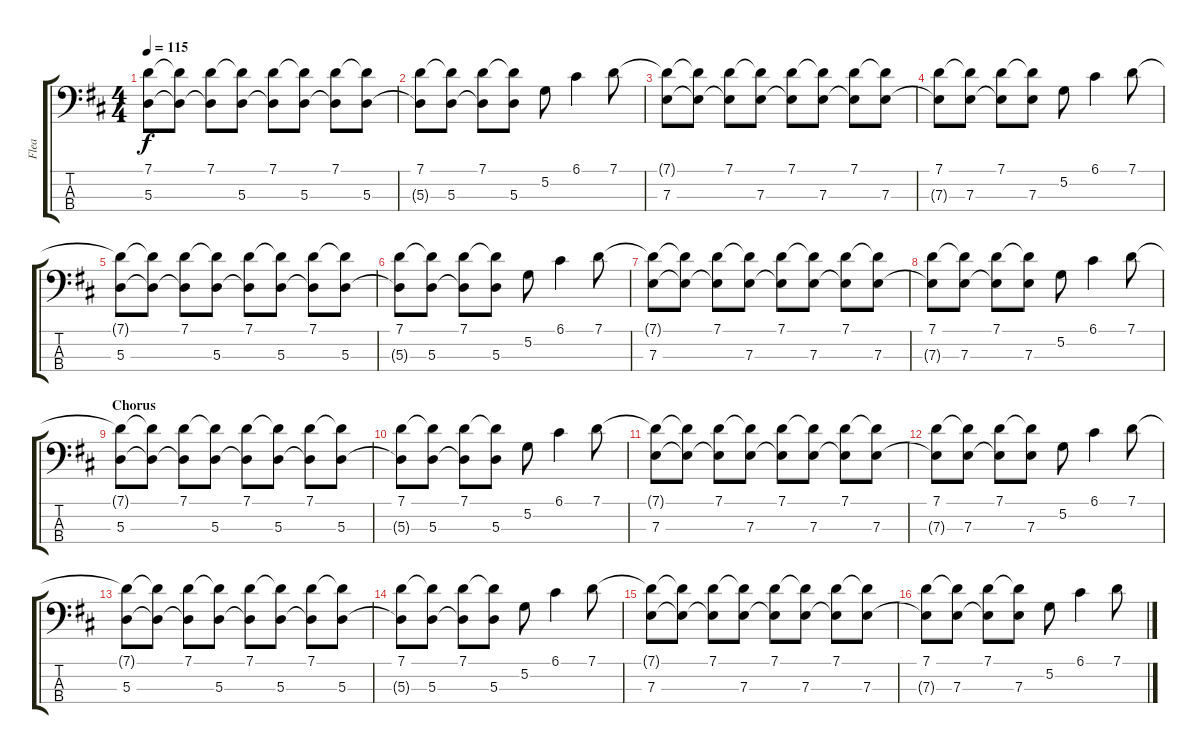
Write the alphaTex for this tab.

\track ("Flea" "Flea") {instrument electricbassfinger}
\staff {score tabs}
\tuning (G2 D2 A1 E1) {hide}
\ts (4 4)
\tempo 115
\clef f4
\ks d
(7.1{t} 5.3).8{dy f} (7.1{t} 5.3{t}).8 (7.1 5.3{t}).8 (7.1{t} 5.3).8 (7.1 5.3{t}).8 (7.1{t} 5.3).8 (7.1 5.3{t}).8 (7.1{t} 5.3).8 |
(7.1 5.3{t}).8 (7.1{t} 5.3).8 (7.1 5.3{t}).8 (7.1{t} 5.3).8 5.2.8 6.1.4 7.1.8 |
(7.1{t} 7.3).8 (7.1{t} 7.3{t}).8 (7.1 7.3{t}).8 (7.1{t} 7.3).8 (7.1 7.3{t}).8 (7.1{t} 7.3).8 (7.1 7.3{t}).8 (7.1{t} 7.3).8 |
(7.1 7.3{t}).8 (7.1{t} 7.3).8 (7.1 7.3{t}).8 (7.1{t} 7.3).8 5.2.8 6.1.4 7.1.8 |
(7.1{t} 5.3).8 (7.1{t} 5.3{t}).8 (7.1 5.3{t}).8 (7.1{t} 5.3).8 (7.1 5.3{t}).8 (7.1{t} 5.3).8 (7.1 5.3{t}).8 (7.1{t} 5.3).8 |
(7.1 5.3{t}).8 (7.1{t} 5.3).8 (7.1 5.3{t}).8 (7.1{t} 5.3).8 5.2.8 6.1.4 7.1.8 |
(7.1{t} 7.3).8 (7.1{t} 7.3{t}).8 (7.1 7.3{t}).8 (7.1{t} 7.3).8 (7.1 7.3{t}).8 (7.1{t} 7.3).8 (7.1 7.3{t}).8 (7.1{t} 7.3).8 |
(7.1 7.3{t}).8 (7.1{t} 7.3).8 (7.1 7.3{t}).8 (7.1{t} 7.3).8 5.2.8 6.1.4 7.1.8 |
\section ("" "Chorus")
(7.1{t} 5.3).8 (7.1{t} 5.3{t}).8 (7.1 5.3{t}).8 (7.1{t} 5.3).8 (7.1 5.3{t}).8 (7.1{t} 5.3).8 (7.1 5.3{t}).8 (7.1{t} 5.3).8 |
(7.1 5.3{t}).8 (7.1{t} 5.3).8 (7.1 5.3{t}).8 (7.1{t} 5.3).8 5.2.8 6.1.4 7.1.8 |
(7.1{t} 7.3).8 (7.1{t} 7.3{t}).8 (7.1 7.3{t}).8 (7.1{t} 7.3).8 (7.1 7.3{t}).8 (7.1{t} 7.3).8 (7.1 7.3{t}).8 (7.1{t} 7.3).8 |
(7.1 7.3{t}).8 (7.1{t} 7.3).8 (7.1 7.3{t}).8 (7.1{t} 7.3).8 5.2.8 6.1.4 7.1.8 |
(7.1{t} 5.3).8 (7.1{t} 5.3{t}).8 (7.1 5.3{t}).8 (7.1{t} 5.3).8 (7.1 5.3{t}).8 (7.1{t} 5.3).8 (7.1 5.3{t}).8 (7.1{t} 5.3).8 |
(7.1 5.3{t}).8 (7.1{t} 5.3).8 (7.1 5.3{t}).8 (7.1{t} 5.3).8 5.2.8 6.1.4 7.1.8 |
(7.1{t} 7.3).8 (7.1{t} 7.3{t}).8 (7.1 7.3{t}).8 (7.1{t} 7.3).8 (7.1 7.3{t}).8 (7.1{t} 7.3).8 (7.1 7.3{t}).8 (7.1{t} 7.3).8 |
(7.1 7.3{t}).8 (7.1{t} 7.3).8 (7.1 7.3{t}).8 (7.1{t} 7.3).8 5.2.8 6.1.4 7.1.8
